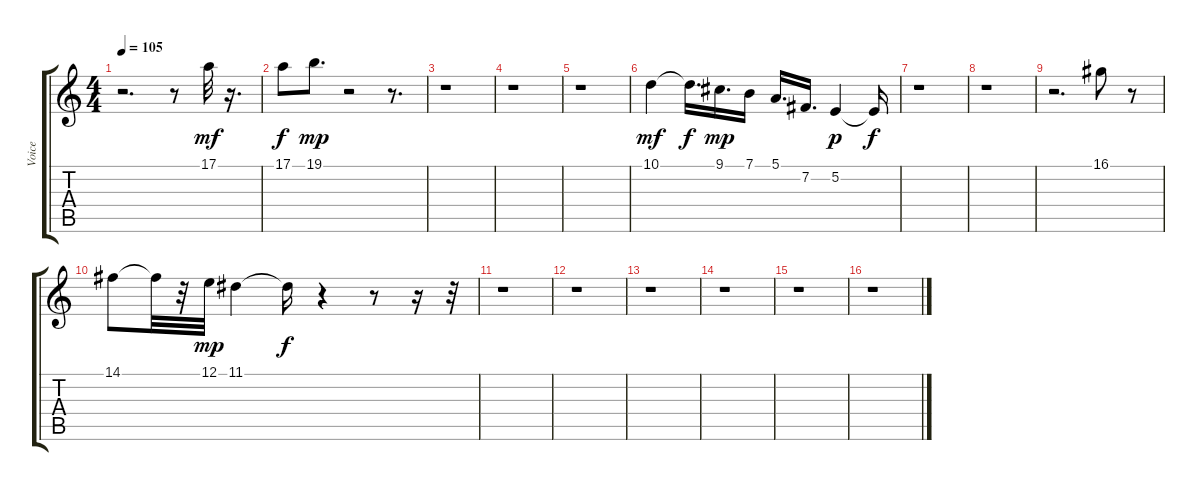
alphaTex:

\track ("Voice" "Voice") {instrument harmonica}
\staff {score tabs}
\tuning (E4 B3 G3 D3 A2 E2) {hide}
\ts (4 4)
\tempo 105
\clef g2
\ks c
r.2{d dy f} r.8 17.1.32{dy mf} r.16{d} |
17.1.8{dy f} 19.1.8{d dy mp} r.2 r.8{d} |
r.1 |
r.1 |
r.1 |
10.1.4{dy mf} 10.1{t}.16{d dy f} 9.1.16{d dy mp} 7.1.16 5.1.16{d} 7.2.16{d} 5.2.4{dy p} 5.2{t}.16{dy f} |
r.1 |
r.1 |
r.2{d} 16.1.8 r.8 |
14.1.8 14.1{t}.32 r.32 12.1.32{dy mp} 11.1.4 11.1{t}.16{dy f} r.4 r.8 r.16 r.32 |
r.1 |
r.1 |
r.1 |
r.1 |
r.1 |
r.1
